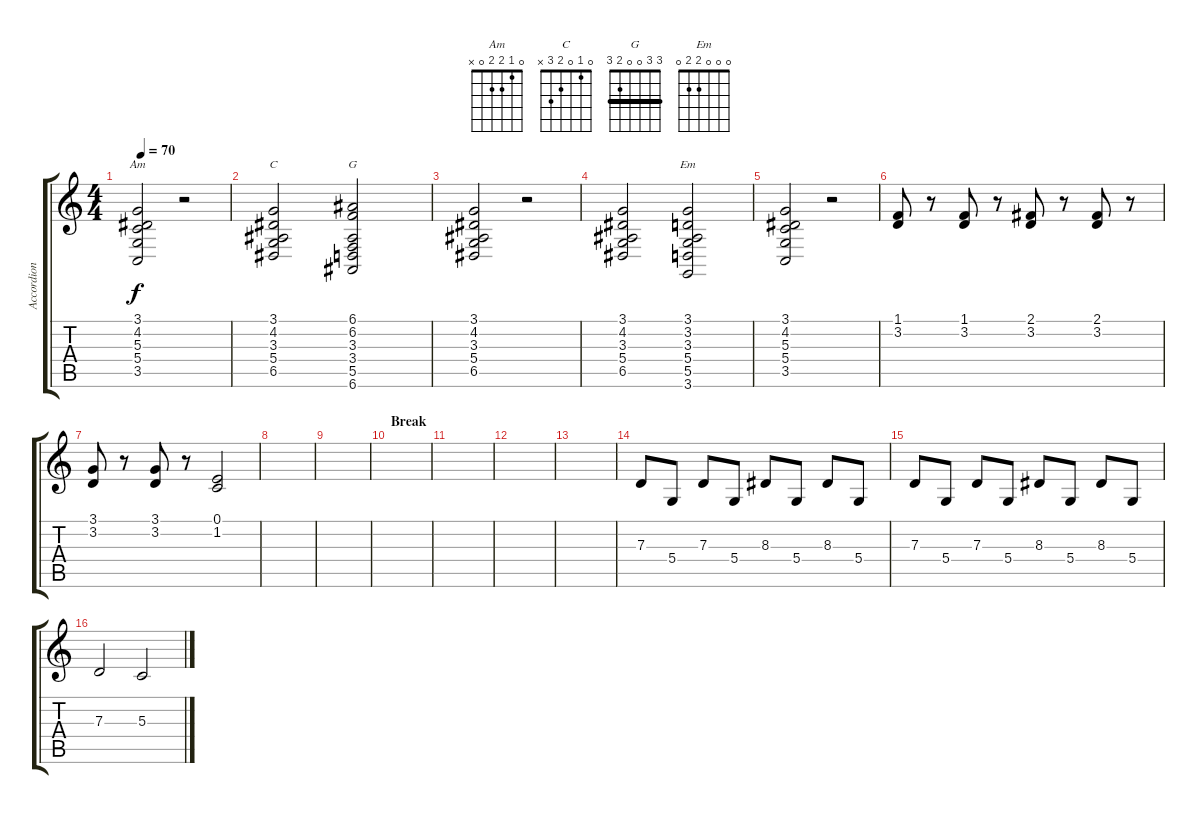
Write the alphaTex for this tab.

\track ("Accordion" "Accordion") {instrument accordion}
\staff {score tabs}
\tuning (E4 B3 G3 D3 A2 E2) {hide}
\chord ("Am" 0 1 2 2 0 x)
\chord ("C" 0 1 0 2 3 x)
\chord ("G" 3 3 0 0 2 3) {barre 3}
\chord ("Em" 0 0 0 2 2 0)
\ts (4 4)
\tempo 70
\clef g2
\ks c
(3.1 4.2 5.3 5.4 3.5).2{ch "Am" dy f} r.2 |
(3.1 4.2 3.3 5.4 6.5).2{ch "C"} (6.1 6.2 3.3 3.4 5.5 6.6).2{ch "G"} |
(3.1 4.2 3.3 5.4 6.5).2 r.2 |
(3.1 4.2 3.3 5.4 6.5).2 (3.1 3.2 3.3 5.4 5.5 3.6).2{ch "Em"} |
(3.1 4.2 5.3 5.4 3.5).2 r.2 |
(1.1 3.2).8 r.8 (1.1 3.2).8 r.8 (2.1 3.2).8 r.8 (2.1 3.2).8 r.8 |
(3.1 3.2).8 r.8 (3.1 3.2).8 r.8 (0.1 1.2).2 |
|
|
\section ("" "Break")
|
|
|
|
7.3.8 5.4.8 7.3.8 5.4.8 8.3.8 5.4.8 8.3.8 5.4.8 |
7.3.8 5.4.8 7.3.8 5.4.8 8.3.8 5.4.8 8.3.8 5.4.8 |
7.3.2 5.3.2
